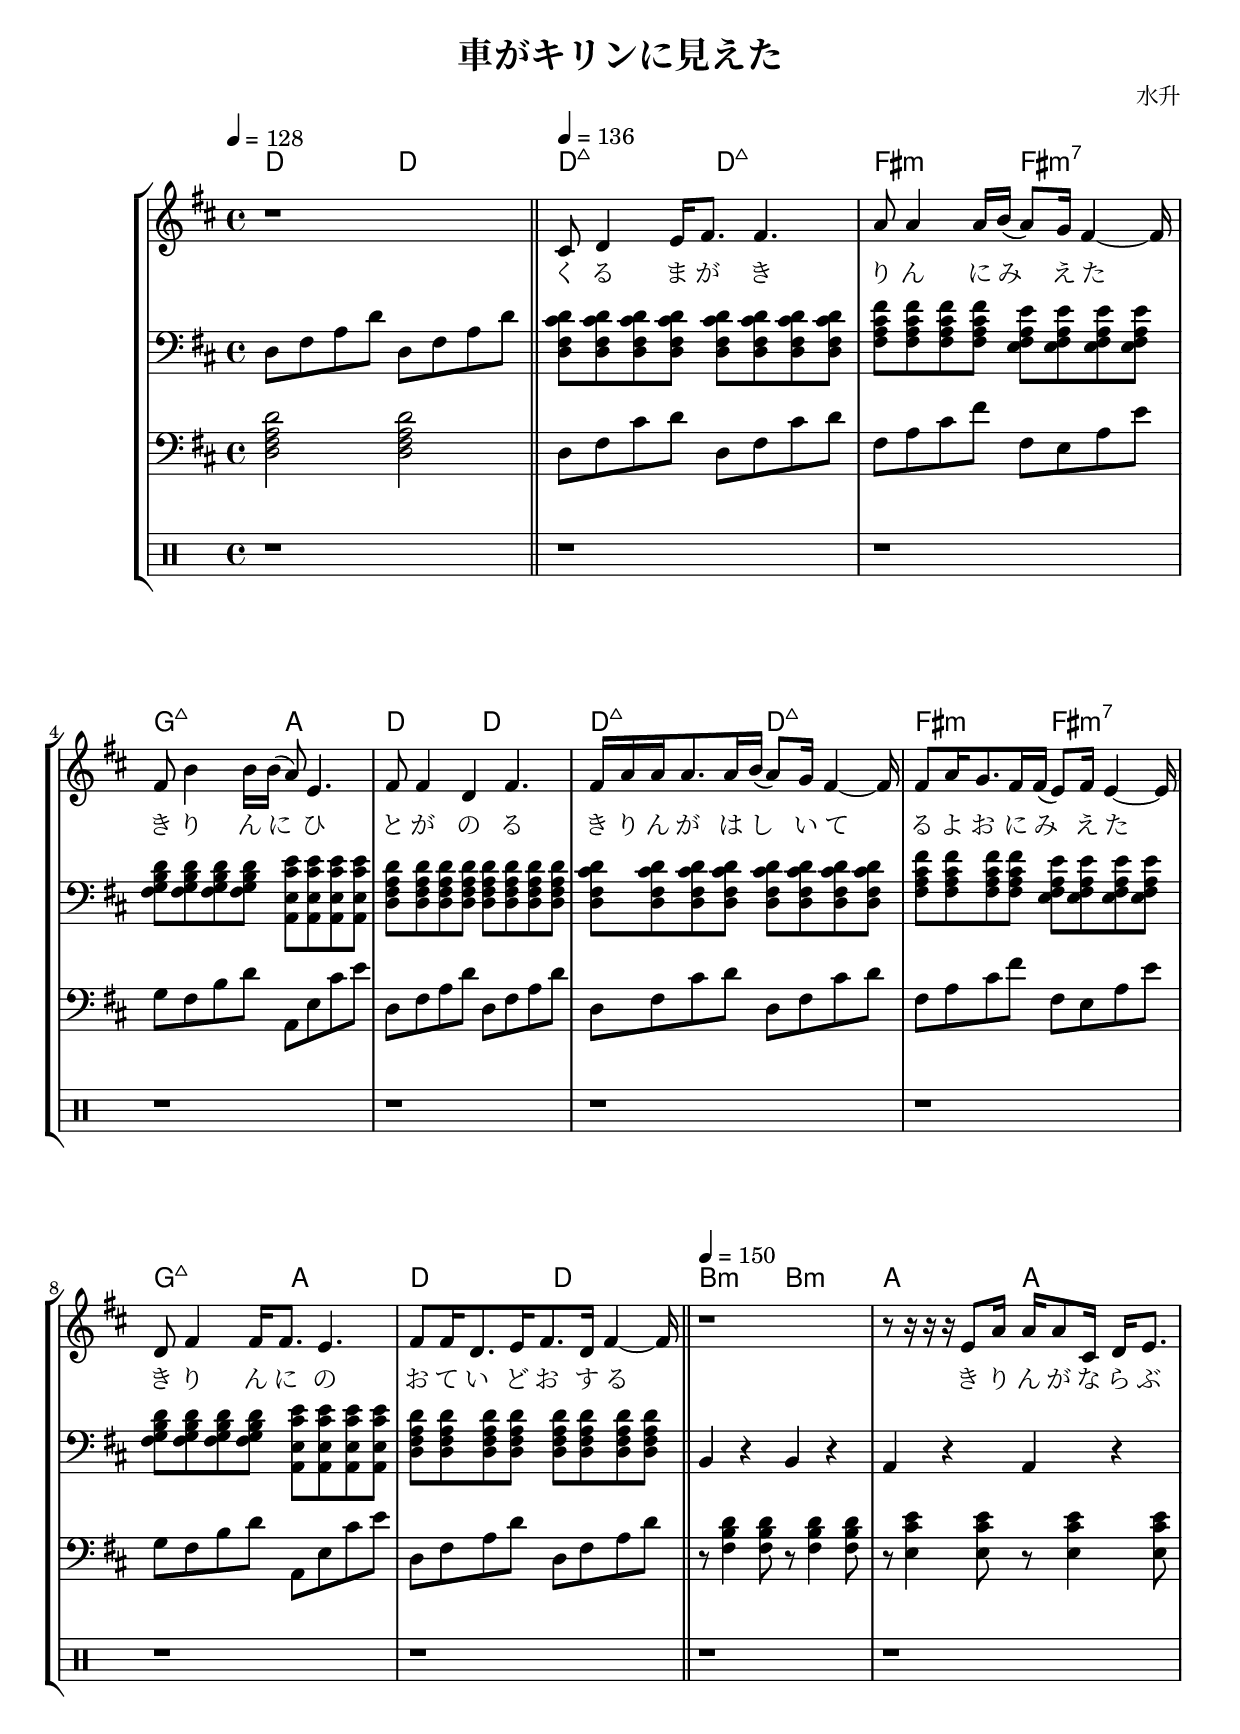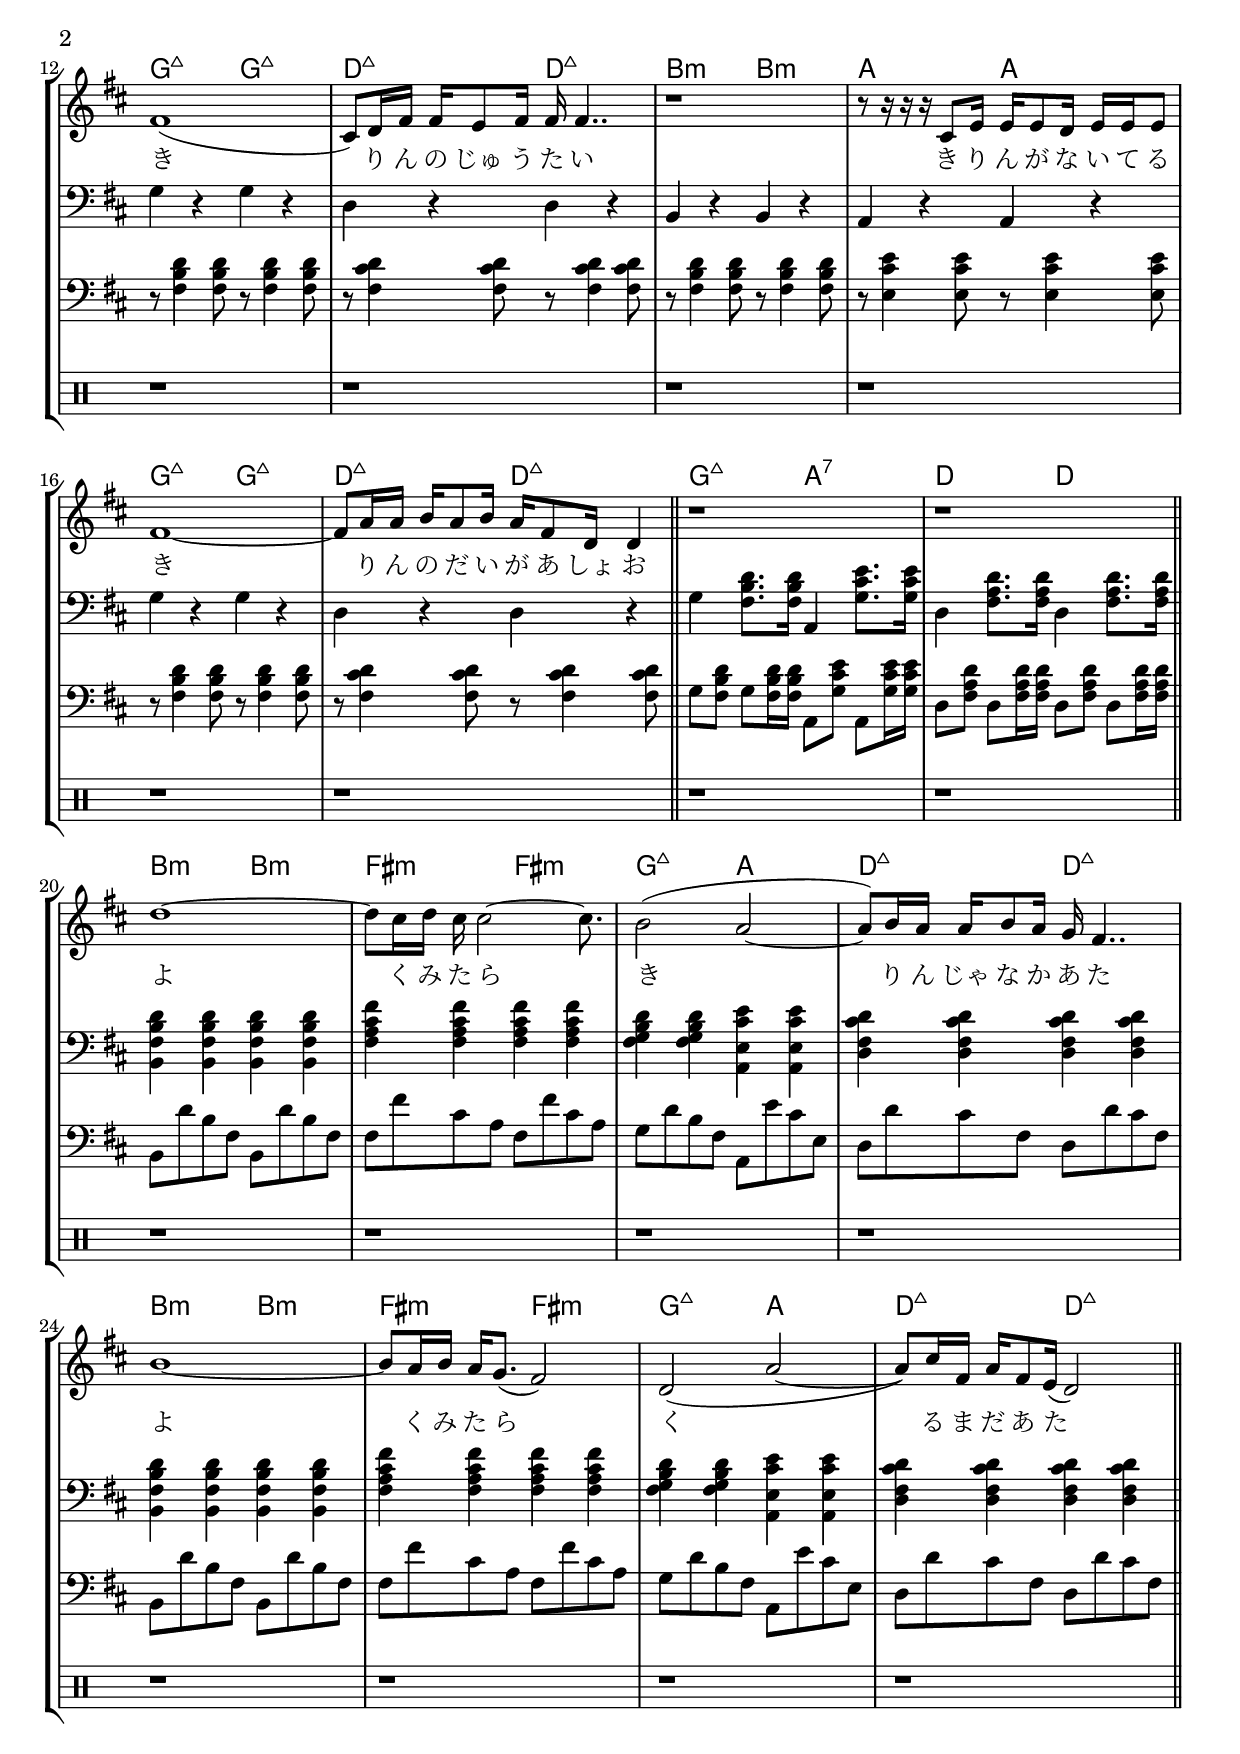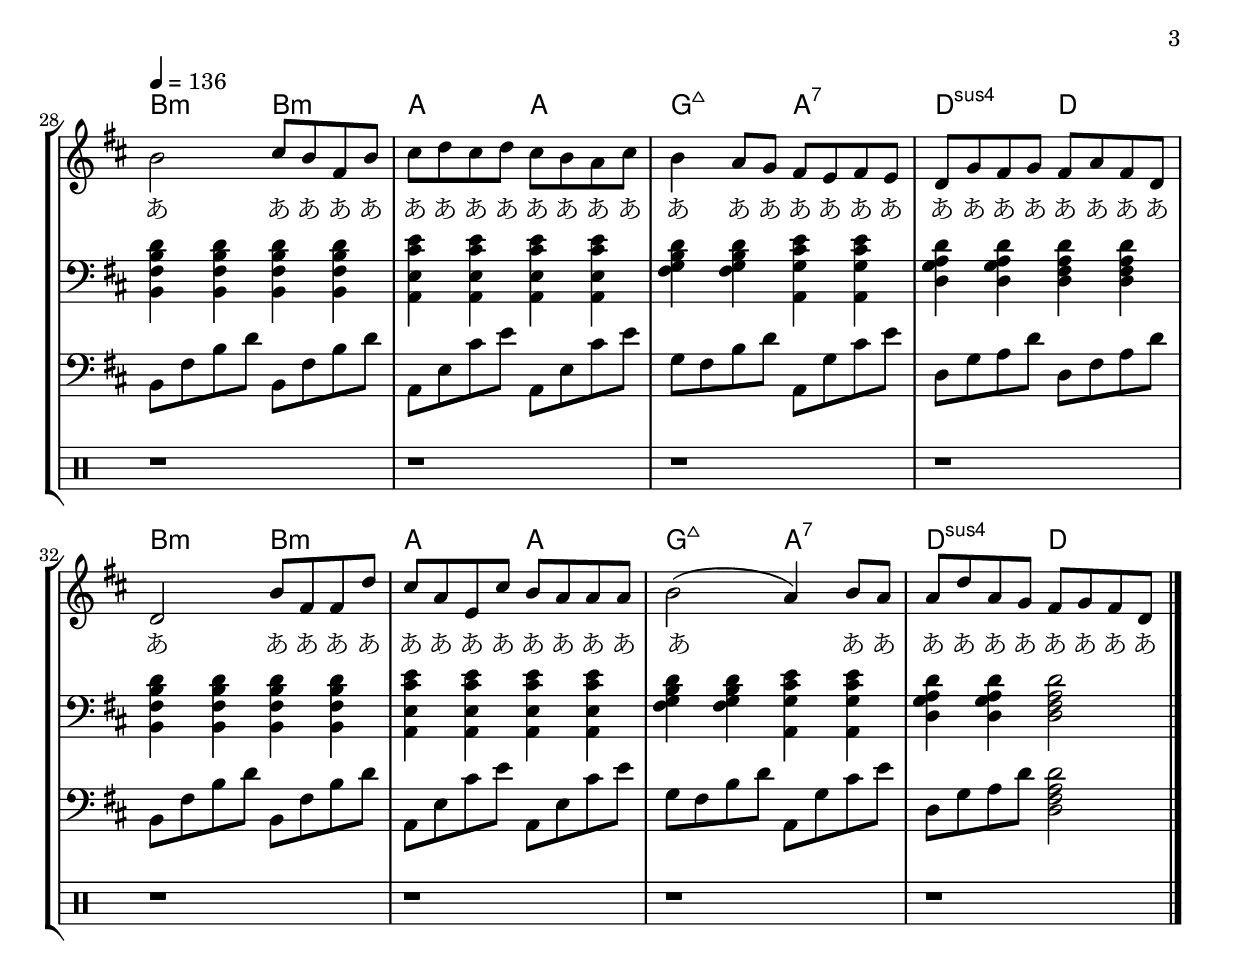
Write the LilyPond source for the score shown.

\version "2.12.1"

\header {
	title = \markup {車がキリンに見えた}
	composer = \markup \center-column {水升}
}

harmony = \chordmode {
	d2 d 

	d:maj7 d:maj7 fis:m fis:min7 g:maj7 a d d d:maj7 d:maj7 fis:m fis:min7 g:maj7 a d d 

	b:m b:m a a g:maj7 g:maj7 d:maj7 d:maj7 b:m b:m a a g:maj7 g:maj7 d:maj7 d:maj7 

	g:maj7 a:7 d d 

	b:m b:m fis:m fis:m g:maj7 a d:maj7 d:maj7 b:m b:m fis:m fis:m g:maj7 a d:maj7 d:maj7 

	b:m b:m a a g:maj7 a:7 d:sus4 d b:m b:m a a g:maj7 a:7 d:sus4 d 
}

melody = {
	\key d \major
	\tempo 4 = 128
	r1   
	\set Staff.midiInstrument = #"fss0.39"
		\tempo 4 = 136
 cis'8  d'4  e'16  fis'8.  fis'4. 
	a'8  a'4  a'16  b'16  (a'8)  g'16  fis'4~fis'16 
	fis'8  b'4  b'16  b'16  (a'8)  e'4. 
	fis'8  fis'4  d'4  fis'4. 
	fis'16  a'16  a'16  a'8.  a'16  b'16  (a'8)  g'16  fis'4~fis'16 
	fis'8  a'16  g'8.  fis'16  fis'16  (e'8)  fis'16  e'4~e'16 
	d'8  fis'4  fis'16  fis'8.  e'4. 
	fis'8  fis'16  d'8.  e'16  fis'8.  d'16  fis'4~fis'16
	\set Staff.midiInstrument = #"fss0.39"
		\tempo 4 = 150
 r1 
	r8  r16  r16  r16  e'8  a'16  a'16  a'8  cis'16  d'16  e'8. 
	fis'1 
	(cis'8)  d'16  fis'16  fis'16  e'8  fis'16  fis'16  fis'4.. 
	r1 
	r8  r16  r16  r16  cis'8  e'16  e'16  e'8  d'16  e'16  e'16  e'8 
	fis'1~ 
	fis'8  a'16  a'16  b'16  a'8  b'16  a'16  fis'8  d'16  d'4
	r1 | r1   
	\set Staff.midiInstrument = #"fss0.39"
	 d''1~ 
	d''8  cis''16  d''16  cis''16  cis''2~cis''8. 
	b'2  (a'2~ 
	a'8)  b'16  a'16  a'16  b'8  a'16  g'16  fis'4.. 
	b'1~ 
	b'8  a'16  b'16  a'16  g'8.  (fis'2) 
	d'2  (a'2~ 
	a'8)  cis''16  fis'16  a'16  fis'8  e'16  (d'2)
	\set Staff.midiInstrument = #"Whistle"
		\tempo 4 = 136
 b'2  cis''8  b'8  fis'8  b'8 
	cis''8  d''8  cis''8  d''8  cis''8  b'8  a'8  cis''8 
	b'4  a'8  g'8  fis'8  e'8  fis'8  e'8 
	d'8  g'8  fis'8  g'8  fis'8  a'8  fis'8  d'8 
	d'2  b'8  fis'8  fis'8  d''8 
	cis''8  a'8  e'8  cis''8  b'8  a'8  a'8  a'8 
	b'2  (a'4)  b'8  a'8 
	a'8  d''8  a'8  g'8  fis'8  g'8  fis'8  d'8
	\bar "|."
}

words = \lyricmode {
	
	く  る  ま  が  き  り  ん  に  み  え  た  き  り  ん  に  ひ  と  が  の  る  き  り  ん  が  は  し  い  て  る  よ  お  に  み  え  た  き  り  ん  に  の  お  て  い  ど  お  す  る  
	き  り  ん  が  な  ら  ぶ  き  り  ん  の  じゅ  う  た  い  き  り  ん  が  な  い  て  る  き  り  ん  の  だ  い  が  あ  しょ  お  
	
	よ  く  み  た  ら  き  り  ん  じゃ  な  か  あ  た  よ  く  み  た  ら  く  る  ま  だ  あ  た  
	あ  あ  あ  あ  あ  あ  あ  あ  あ  あ  あ  あ  あ  あ  あ  あ  あ  あ  あ  あ  あ  あ  あ  あ  あ  あ  あ  あ  あ  あ  あ  あ  あ  あ  あ  あ  あ  あ  あ  あ  あ  あ  あ  あ  あ  あ  あ  あ  あ  あ  あ  あ  
}

tempochange = {
	\tempo 4 = 128
	r1 \bar "||"
	\tempo 4 = 136
	r1 | r1 | r1 | r1 | r1 | r1 | r1 | r1 \bar "||"
	\tempo 4 = 150
	r1 | r1 | r1 | r1 | r1 | r1 | r1 | r1 \bar "||"
	\tempo 4 = 150
	r1 | r1 \bar "||"
	\tempo 4 = 150
	r1 | r1 | r1 | r1 | r1 | r1 | r1 | r1 \bar "||"
	\tempo 4 = 136
	r1 | r1 | r1 | r1 | r1 | r1 | r1 | r1 \bar "|."
}

mainacc = {
	\clef bass
	\set Staff.midiInstrument = #"Accordion"
	\key d \major
	\tempo 4 = 128
	d8 fis8 a8 d'8
	d8 fis8 a8 d'8
	\bar "||"

	\set Staff.midiInstrument = #"Accordion"
	\tempo 4 = 136
	<d fis cis' d'>8 <d fis cis' d'>8 <d fis cis' d'>8 <d fis cis' d'>8
	<d fis cis' d'>8 <d fis cis' d'>8 <d fis cis' d'>8 <d fis cis' d'>8
	<fis a cis' fis'>8 <fis a cis' fis'>8 <fis a cis' fis'>8 <fis a cis' fis'>8
	<fis e a e'>8 <fis e a e'>8 <fis e a e'>8 <fis e a e'>8
	<g fis b d'>8 <g fis b d'>8 <g fis b d'>8 <g fis b d'>8
	<a, e cis' e'>8 <a, e cis' e'>8 <a, e cis' e'>8 <a, e cis' e'>8
	<d fis a d'>8 <d fis a d'>8 <d fis a d'>8 <d fis a d'>8
	<d fis a d'>8 <d fis a d'>8 <d fis a d'>8 <d fis a d'>8
	<d fis cis' d'>8 <d fis cis' d'>8 <d fis cis' d'>8 <d fis cis' d'>8
	<d fis cis' d'>8 <d fis cis' d'>8 <d fis cis' d'>8 <d fis cis' d'>8
	<fis a cis' fis'>8 <fis a cis' fis'>8 <fis a cis' fis'>8 <fis a cis' fis'>8
	<fis e a e'>8 <fis e a e'>8 <fis e a e'>8 <fis e a e'>8
	<g fis b d'>8 <g fis b d'>8 <g fis b d'>8 <g fis b d'>8
	<a, e cis' e'>8 <a, e cis' e'>8 <a, e cis' e'>8 <a, e cis' e'>8
	<d fis a d'>8 <d fis a d'>8 <d fis a d'>8 <d fis a d'>8
	<d fis a d'>8 <d fis a d'>8 <d fis a d'>8 <d fis a d'>8
	\bar "||"

	\set Staff.midiInstrument = #"Accordion"
	\tempo 4 = 150
	b,4 r4
	b,4 r4
	a,4 r4
	a,4 r4
	g4 r4
	g4 r4
	d4 r4
	d4 r4
	b,4 r4
	b,4 r4
	a,4 r4
	a,4 r4
	g4 r4
	g4 r4
	d4 r4
	d4 r4
	\bar "||"

	\set Staff.midiInstrument = #"Accordion"
	g4 <fis b d'>8. <fis b d'>16
	a,4 <g cis' e'>8. <g cis' e'>16
	d4 <fis a d'>8. <fis a d'>16
	d4 <fis a d'>8. <fis a d'>16
	\bar "||"

	\set Staff.midiInstrument = #"Accordion"
	<b, fis b d'>4 <b, fis b d'>4
	<b, fis b d'>4 <b, fis b d'>4
	<fis a cis' fis'>4 <fis a cis' fis'>4
	<fis a cis' fis'>4 <fis a cis' fis'>4
	<g fis b d'>4 <g fis b d'>4
	<a, e cis' e'>4 <a, e cis' e'>4
	<d fis cis' d'>4 <d fis cis' d'>4
	<d fis cis' d'>4 <d fis cis' d'>4
	<b, fis b d'>4 <b, fis b d'>4
	<b, fis b d'>4 <b, fis b d'>4
	<fis a cis' fis'>4 <fis a cis' fis'>4
	<fis a cis' fis'>4 <fis a cis' fis'>4
	<g fis b d'>4 <g fis b d'>4
	<a, e cis' e'>4 <a, e cis' e'>4
	<d fis cis' d'>4 <d fis cis' d'>4
	<d fis cis' d'>4 <d fis cis' d'>4
	\bar "||"

	\set Staff.midiInstrument = #"Accordion"
	\tempo 4 = 136
	<b, fis b d'>4 <b, fis b d'>4
	<b, fis b d'>4 <b, fis b d'>4
	<a, e cis' e'>4 <a, e cis' e'>4
	<a, e cis' e'>4 <a, e cis' e'>4
	<g fis b d'>4 <g fis b d'>4
	<a, g cis' e'>4 <a, g cis' e'>4
	<d g a d'>4 <d g a d'>4
	<d fis a d'>4 <d fis a d'>4
	<b, fis b d'>4 <b, fis b d'>4
	<b, fis b d'>4 <b, fis b d'>4
	<a, e cis' e'>4 <a, e cis' e'>4
	<a, e cis' e'>4 <a, e cis' e'>4
	<g fis b d'>4 <g fis b d'>4
	<a, g cis' e'>4 <a, g cis' e'>4
	<d g a d'>4 <d g a d'>4
	<d fis a d'>2
	\bar "|."
}

subacc = {
	\clef bass
	\set Staff.midiInstrument = #"Sitar"
	\key d \major
	\tempo 4 = 128
	<d fis a d'>2
	<d fis a d'>2
	\bar "||"

	\set Staff.midiInstrument = #"Sitar"
	\tempo 4 = 136
	d8 fis8 cis'8 d'8
	d8 fis8 cis'8 d'8
	fis8 a8 cis'8 fis'8
	fis8 e8 a8 e'8
	g8 fis8 b8 d'8
	a,8 e8 cis'8 e'8
	d8 fis8 a8 d'8
	d8 fis8 a8 d'8
	d8 fis8 cis'8 d'8
	d8 fis8 cis'8 d'8
	fis8 a8 cis'8 fis'8
	fis8 e8 a8 e'8
	g8 fis8 b8 d'8
	a,8 e8 cis'8 e'8
	d8 fis8 a8 d'8
	d8 fis8 a8 d'8
	\bar "||"

	\set Staff.midiInstrument = #"Sitar"
	\tempo 4 = 150
	r8 <fis b d'>4 <fis b d'>8
	r8 <fis b d'>4 <fis b d'>8
	r8 <e cis' e'>4 <e cis' e'>8
	r8 <e cis' e'>4 <e cis' e'>8
	r8 <fis b d'>4 <fis b d'>8
	r8 <fis b d'>4 <fis b d'>8
	r8 <fis cis' d'>4 <fis cis' d'>8
	r8 <fis cis' d'>4 <fis cis' d'>8
	r8 <fis b d'>4 <fis b d'>8
	r8 <fis b d'>4 <fis b d'>8
	r8 <e cis' e'>4 <e cis' e'>8
	r8 <e cis' e'>4 <e cis' e'>8
	r8 <fis b d'>4 <fis b d'>8
	r8 <fis b d'>4 <fis b d'>8
	r8 <fis cis' d'>4 <fis cis' d'>8
	r8 <fis cis' d'>4 <fis cis' d'>8
	\bar "||"

	\set Staff.midiInstrument = #"Sitar"
	g8 <fis b d'> g <fis b d'>16 <fis b d'>
	a,8 <g cis' e'> a, <g cis' e'>16 <g cis' e'>
	d8 <fis a d'> d <fis a d'>16 <fis a d'>
	d8 <fis a d'> d <fis a d'>16 <fis a d'>
	\bar "||"

	\set Staff.midiInstrument = #"Sitar"
	b,8 d' b fis
	b,8 d' b fis
	fis8 fis' cis' a
	fis8 fis' cis' a
	g8 d' b fis
	a,8 e' cis' e
	d8 d' cis' fis
	d8 d' cis' fis
	b,8 d' b fis
	b,8 d' b fis
	fis8 fis' cis' a
	fis8 fis' cis' a
	g8 d' b fis
	a,8 e' cis' e
	d8 d' cis' fis
	d8 d' cis' fis
	\bar "||"

	\set Staff.midiInstrument = #"Tenor Sax"
	\tempo 4 = 136
	b,8 fis8 b8 d'8
	b,8 fis8 b8 d'8
	a,8 e8 cis'8 e'8
	a,8 e8 cis'8 e'8
	g8 fis8 b8 d'8
	a,8 g8 cis'8 e'8
	d8 g8 a8 d'8
	d8 fis8 a8 d'8
	b,8 fis8 b8 d'8
	b,8 fis8 b8 d'8
	a,8 e8 cis'8 e'8
	a,8 e8 cis'8 e'8
	g8 fis8 b8 d'8
	a,8 g8 cis'8 e'8
	d8 g8 a8 d'8
	<d fis a d'>2
	\bar "|."
}

percA = {
	\drummode {
	r1 \bar "||"
	r1 |r1 |r1 |r1 |r1 |r1 |r1 |r1 \bar "||"
	r1 |r1 |r1 |r1 |r1 |r1 |r1 |r1 \bar "||"
	r1 |r1 \bar "||"
	r1 |r1 |r1 |r1 |r1 |r1 |r1 |r1 \bar "||"
	r1 |r1 |r1 |r1 |r1 |r1 |r1 |r1 \bar "|."
	}
}

percB = {
	\drummode {
	r1 \bar "||"
	r1 |r1 |r1 |r1 |r1 |r1 |r1 |r1 \bar "||"
	r1 |r1 |r1 |r1 |r1 |r1 |r1 |r1 \bar "||"
	r1 |r1 \bar "||"
	r1 |r1 |r1 |r1 |r1 |r1 |r1 |r1 \bar "||"
	r1 |r1 |r1 |r1 |r1 |r1 |r1 |r1 \bar "|."
	}
}

percC = {
	\drummode {
	r1 \bar "||"
	r1 |r1 |r1 |r1 |r1 |r1 |r1 |r1 \bar "||"
	r1 |r1 |r1 |r1 |r1 |r1 |r1 |r1 \bar "||"
	r1 |r1 \bar "||"
	r1 |r1 |r1 |r1 |r1 |r1 |r1 |r1 \bar "||"
	r1 |r1 |r1 |r1 |r1 |r1 |r1 |r1 \bar "|."
	}
}

percD = {
	\drummode {
	r1 \bar "||"
	r1 |r1 |r1 |r1 |r1 |r1 |r1 |r1 \bar "||"
	r1 |r1 |r1 |r1 |r1 |r1 |r1 |r1 \bar "||"
	r1 |r1 \bar "||"
	r1 |r1 |r1 |r1 |r1 |r1 |r1 |r1 \bar "||"
	r1 |r1 |r1 |r1 |r1 |r1 |r1 |r1 \bar "|."
	}
}

percE = {
	\drummode {
	r1 \bar "||"
	r1 |r1 |r1 |r1 |r1 |r1 |r1 |r1 \bar "||"
	r1 |r1 |r1 |r1 |r1 |r1 |r1 |r1 \bar "||"
	r1 |r1 \bar "||"
	r1 |r1 |r1 |r1 |r1 |r1 |r1 |r1 \bar "||"
	r1 |r1 |r1 |r1 |r1 |r1 |r1 |r1 \bar "|."
	}
}

\score {
	<<
		\new StaffGroup <<
			\new ChordNames {\harmony}
			\new Voice = "melody" {\melody}
			\new Lyrics \lyricsto "melody" \words
			\new Staff = "mainacc" {\mainacc}
			\new Staff = "subacc" {\subacc}
			\new DrumStaff <<
				\new DrumVoice {\percA}
				\new DrumVoice {\percB}
				\new DrumVoice {\percC}
				\new DrumVoice {\percD}
				\new DrumVoice {\percE}
			>>
		>>
	>>
	\layout { }
}
